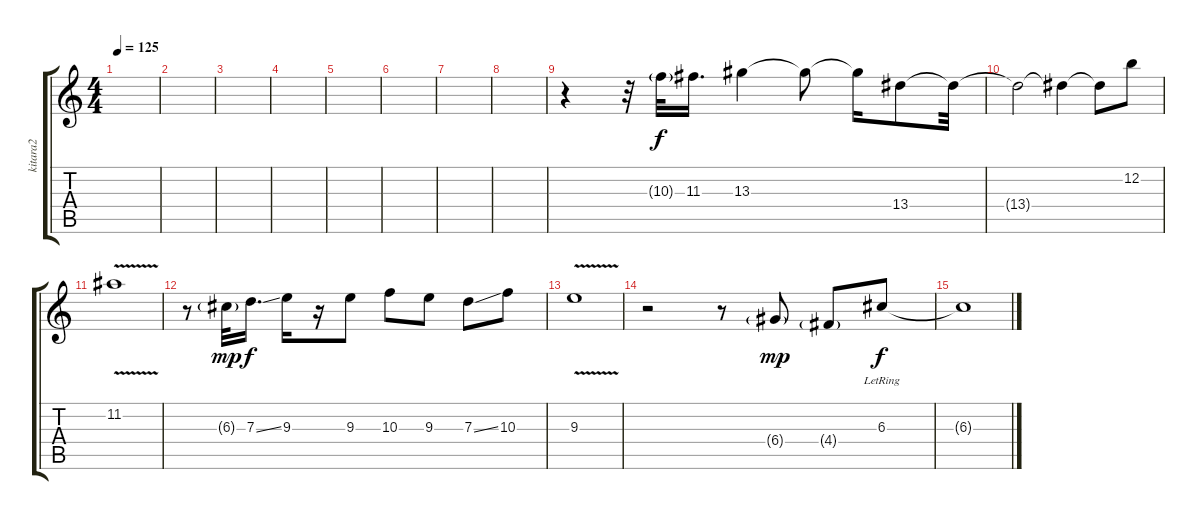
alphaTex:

\track ("kitara2" "kitara2") {instrument acousticguitarsteel}
\staff {score tabs}
\tuning (E4 B3 G3 D3 A2 E2) {hide}
\ts (4 4)
\tempo 125
\clef g2
\ks c
|
|
|
|
|
|
|
|
r.4 r.32 10.3{g}.32 11.3.16{d dy f} 13.3.4 13.3{t}.8 13.3{t}.16 13.4.8 13.4{t}.32 |
13.4{t}.2 13.4{t}.4 13.4{t}.8 12.2.8 |
11.2{v}.1 |
r.8 6.3{g}.32{dy mp} 7.3{ss}.16{d dy f} 9.3.16 r.16 9.3.8 10.3.8 9.3.8 7.3{ss}.8 10.3.8 |
9.3{v}.1 |
r.2 r.8 6.4{g}.8{dy mp} 4.4{g}.8 6.3{lr}.8{dy f} |
6.3{t}.1
